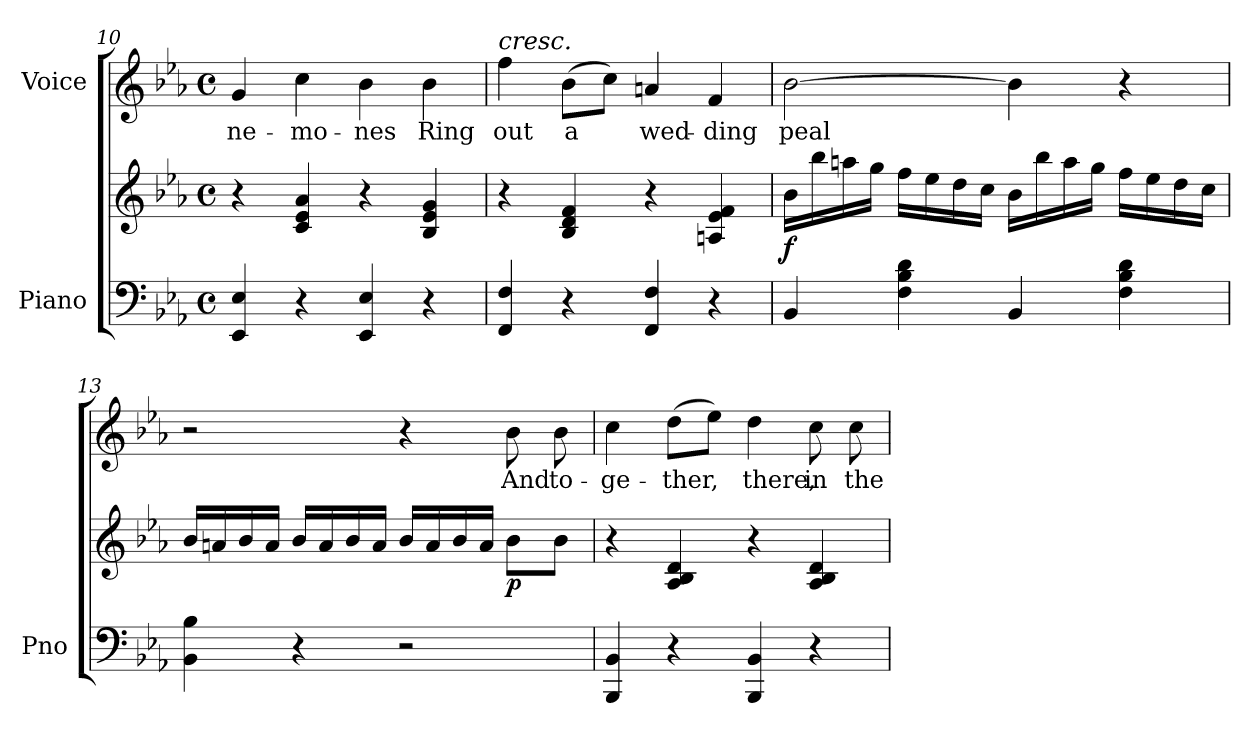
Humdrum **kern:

**kern	**kern	**dynam	**kern	**text	**dynam
*part2	*part2	*part2	*part1	*part1	*part1
*staff3	*staff2	*staff2/3	*staff1	*staff1	*staff1
*I"Piano	*	*	*I"Voice	*	*
*I'Pno	*	*	*	*	*
*clefF4	*clefG2	*	*clefG2	*	*
*k[b-e-a-]	*k[b-e-a-]	*	*k[b-e-a-]	*	*
*M4/4	*M4/4	*	*M4/4	*	*
*met(c)	*met(c)	*	*met(c)	*	*
=10	=10	=10	=10	=10	=10
!	!	!	!	!LO:LY:b	!
4EE-/ 4E-/	4r	.	4g/	-ne-	.
!	!	!	!	!LO:LY:b	!
4r	4c/ 4e-/ 4a-/	.	4cc\	-mo-	.
!	!	!	!	!LO:LY:b	!
4EE-/ 4E-/	4r	.	4b-\	-nes	.
!	!	!	!	!LO:LY:b	!
4r	4B-/ 4e-/ 4g/	.	4b-\	Ring	.
=11	=11	=11	=11	=11	=11
!	!	!	!LO:TX:a:i:t=cresc.	!	!
!	!	!	!	!LO:LY:b	!
4FF/ 4F/	4r	.	4ff\	out	.
!	!	!	!	!LO:LY:b	!
4r	4B-/ 4d/ 4f/	.	(8b-\L	a	.
.	.	.	8cc\J)	.	.
!	!	!	!	!LO:LY:b	!
4FF/ 4F/	4r	.	4an/	wed-	.
!	!	!	!	!LO:LY:b	!
4r	4An/ 4e-/ 4f/	.	4f/	-ding	.
=12	=12	=12	=12	=12	=12
!	!	!LO:DY:b	!	!LO:LY:b	!
4BB-/	16b-\LL	f	[2b-\	peal	.
.	16bb-\	.	.	.	.
.	16aan\	.	.	.	.
.	16gg\JJ	.	.	.	.
4F\ 4B-\ 4d\	16ff\LL	.	.	.	.
.	16ee-\	.	.	.	.
.	16dd\	.	.	.	.
.	16cc\JJ	.	.	.	.
4BB-/	16b-\LL	.	4b-\]	.	.
.	16bb-\	.	.	.	.
.	16aa\	.	.	.	.
.	16gg\JJ	.	.	.	.
4F\ 4B-\ 4d\	16ff\LL	.	4r	.	.
.	16ee-\	.	.	.	.
.	16dd\	.	.	.	.
.	16cc\JJ	.	.	.	.
!!LO:LB:g=z
=13	=13	=13	=13	=13	=13
4BB-\ 4B-\	16b-/LL	.	2r	.	.
.	16an/	.	.	.	.
.	16b-/	.	.	.	.
.	16a/JJ	.	.	.	.
4r	16b-/LL	.	.	.	.
.	16a/	.	.	.	.
.	16b-/	.	.	.	.
.	16a/JJ	.	.	.	.
2r	16b-/LL	.	4r	.	.
.	16a/	.	.	.	.
.	16b-/	.	.	.	.
.	16a/JJ	.	.	.	.
!	!	!LO:DY:b	!	!LO:LY:b	!LO:DY:a
!	!	!	!	!	!LO:DY:n=1:a
.	8b-\L	p	8b-\	And	p other-dynamics
!	!	!	!	!LO:LY:b	!
.	8b-\J	.	8b-\	to-	.
=14	=14	=14	=14	=14	=14
!	!	!	!	!LO:LY:b	!
4BBB-/ 4BB-/	4r	.	4cc\	-ge-	.
!	!	!	!	!LO:LY:b	!
4r	4A-/ 4B-/ 4d/	.	(8dd\L	-ther,	.
.	.	.	8ee-\J)	.	.
!	!	!	!	!LO:LY:b	!
4BBB-/ 4BB-/	4r	.	4dd\	there,	.
!	!	!	!	!LO:LY:b	!
4r	4A-/ 4B-/ 4d/	.	8cc\	in	.
!	!	!	!	!LO:LY:b	!
.	.	.	8cc\	the	.
=	=	=	=	=	=
*-	*-	*-	*-	*-	*-
